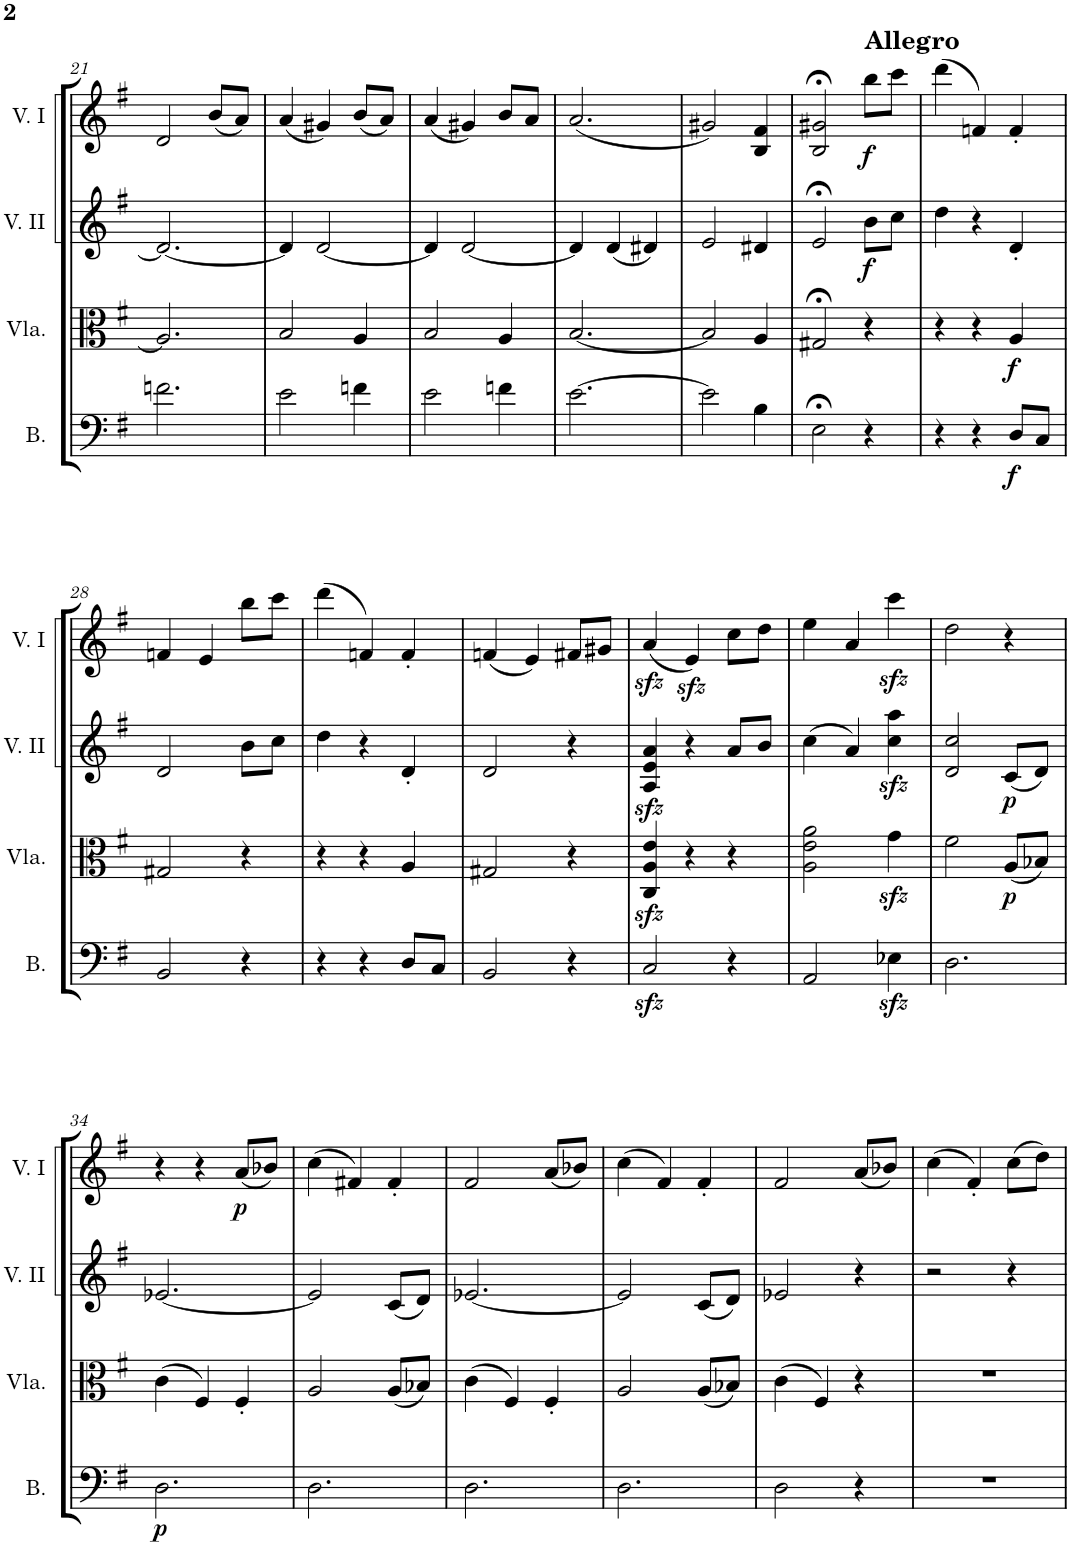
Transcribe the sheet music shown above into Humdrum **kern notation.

**kern	**dynam	**kern	**dynam	**kern	**dynam	**kern	**dynam
*part4	*part4	*part3	*part3	*part2	*part2	*part1	*part1
*staff4	*staff4	*staff3	*staff3	*staff2	*staff2	*staff1	*staff1
*I"Bassi	*	*I"Viola	*	*I"Violino II.	*	*I"Violino I	*
*I'B.	*	*I'Vla.	*	*I'V. II	*	*I'V. I	*
!!LO:PB:g=z
*clefF4	*	*clefC3	*	*clefG2	*	*clefG2	*
*k[f#]	*	*k[f#]	*	*k[f#]	*	*k[f#]	*
*M3/4	*	*M3/4	*	*M3/4	*	*M3/4	*
=21	=21	=21	=21	=21	=21	=21	=21
2.fn\	.	2.A/]	.	2.d/_	.	2d/	.
.	.	.	.	.	.	(8b/L	.
.	.	.	.	.	.	8a/J)	.
=22	=22	=22	=22	=22	=22	=22	=22
2e\	.	2B/	.	4d/]	.	(4a/	.
.	.	.	.	[2d/	.	4g#X/)	.
4fn\	.	4A/	.	.	.	(8b/L	.
.	.	.	.	.	.	8a/J)	.
=23	=23	=23	=23	=23	=23	=23	=23
2e\	.	2B/	.	4d/]	.	(4a/	.
.	.	.	.	[2d/	.	4g#X/)	.
4fn\	.	4A/	.	.	.	8b/L	.
.	.	.	.	.	.	8a/J	.
=24	=24	=24	=24	=24	=24	=24	=24
[2.e\	.	[2.B/	.	4d/]	.	(2.a/	.
.	.	.	.	(4d/	.	.	.
.	.	.	.	4d#X/)	.	.	.
=25	=25	=25	=25	=25	=25	=25	=25
2e\]	.	2B/]	.	2e/	.	2g#X/)	.
4B\	.	4A/	.	4d#X/	.	4B/ 4f#/	.
=26	=26	=26	=26	=26	=26	=26	=26
2E;<\	.	2G#X;</	.	2e;</	.	2B/;< 2g#X/;<	.
!	!	!	!	!	!	!LO:TX:a:B:t=Allegro	!
!	!	!	!	!	!LO:DY:b	!	!LO:DY:b
4r	.	4r	.	8b\L	f	8bb\L	f
.	.	.	.	8cc\J	.	8ccc\J	.
=27	=27	=27	=27	=27	=27	=27	=27
4r	.	4r	.	4dd\	.	(4ddd\	.
4r	.	4r	.	4r	.	4fn/)	.
!	!LO:DY:b	!	!LO:DY:b	!	!	!	!
8D/L	f	4A/	f	4d'/	.	4f'/	.
8C/J	.	.	.	.	.	.	.
!!LO:LB:g=z
=28	=28	=28	=28	=28	=28	=28	=28
2BB/	.	2G#X/	.	2d/	.	4fn/	.
.	.	.	.	.	.	4e/	.
4r	.	4r	.	8b\L	.	8bb\L	.
.	.	.	.	8cc\J	.	8ccc\J	.
=29	=29	=29	=29	=29	=29	=29	=29
4r	.	4r	.	4dd\	.	(4ddd\	.
4r	.	4r	.	4r	.	4fn/)	.
8D/L	.	4A/	.	4d'/	.	4f'/	.
8C/J	.	.	.	.	.	.	.
=30	=30	=30	=30	=30	=30	=30	=30
2BB/	.	2G#X/	.	2d/	.	(4fn/	.
.	.	.	.	.	.	4e/)	.
4r	.	4r	.	4r	.	8f#X/L	.
.	.	.	.	.	.	8g#X/J	.
=31	=31	=31	=31	=31	=31	=31	=31
2Czz</	.	4C/zz< 4A/zz< 4e/zz<	.	4A/zz< 4e/zz< 4a/zz<	.	(4azz</	.
.	.	4r	.	4r	.	4ezz</)	.
4r	.	4r	.	8a/L	.	8cc\L	.
.	.	.	.	8b/J	.	8dd\J	.
=32	=32	=32	=32	=32	=32	=32	=32
2AA/	.	2A\ 2e\ 2a\	.	(4cc\	.	4ee\	.
.	.	.	.	4a/)	.	4a/	.
4E-Xzz<\	.	4gzz<\	.	4cc\zz< 4aa\zz<	.	4ccczz<\	.
=33	=33	=33	=33	=33	=33	=33	=33
2.D\	.	2f#\	.	2d/ 2cc/	.	2dd\	.
!	!	!	!LO:DY:b	!	!LO:DY:b	!	!
.	.	(8A/L	p	(8c/L	p	4r	.
.	.	8B-X/J)	.	8d/J)	.	.	.
!!LO:LB:g=z
=34	=34	=34	=34	=34	=34	=34	=34
!	!LO:DY:b	!	!	!	!	!	!
2.D\	p	(4c\	.	[2.e-X/	.	4r	.
.	.	4F#/)	.	.	.	4r	.
!	!	!	!	!	!	!	!LO:DY:b
.	.	4F#'/	.	.	.	(8a/L	p
.	.	.	.	.	.	8b-X/J)	.
=35	=35	=35	=35	=35	=35	=35	=35
2.D\	.	2A/	.	2e-/]	.	(4cc\	.
.	.	.	.	.	.	4f#X/)	.
.	.	(8A/L	.	(8c/L	.	4f#'/	.
.	.	8B-X/J)	.	8d/J)	.	.	.
=36	=36	=36	=36	=36	=36	=36	=36
2.D\	.	(4c\	.	[2.e-X/	.	2f#/	.
.	.	4F#/)	.	.	.	.	.
.	.	4F#'/	.	.	.	(8a/L	.
.	.	.	.	.	.	8b-X/J)	.
=37	=37	=37	=37	=37	=37	=37	=37
2.D\	.	2A/	.	2e-/]	.	(4cc\	.
.	.	.	.	.	.	4f#/)	.
.	.	(8A/L	.	(8c/L	.	4f#'/	.
.	.	8B-X/J)	.	8d/J)	.	.	.
=38	=38	=38	=38	=38	=38	=38	=38
2D\	.	(4c\	.	2e-X/	.	2f#/	.
.	.	4F#/)	.	.	.	.	.
4r	.	4r	.	4r	.	(8a/L	.
.	.	.	.	.	.	8b-X/J)	.
=39	=39	=39	=39	=39	=39	=39	=39
2.r	.	2.r	.	2r	.	(4cc\	.
.	.	.	.	.	.	4f#'/)	.
.	.	.	.	4r	.	(8cc\L	.
.	.	.	.	.	.	8dd\J)	.
=	=	=	=	=	=	=	=
*-	*-	*-	*-	*-	*-	*-	*-
